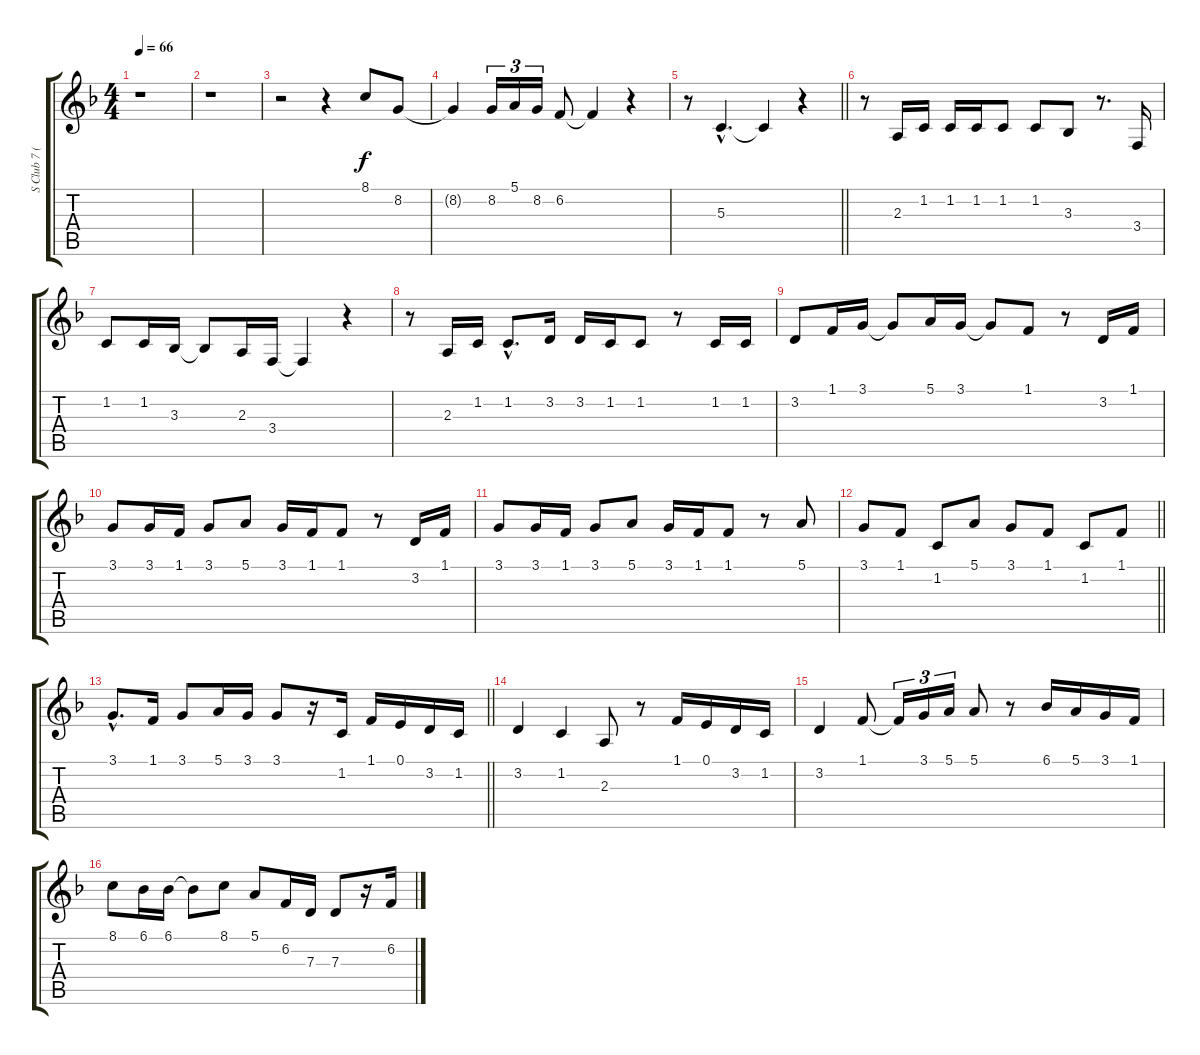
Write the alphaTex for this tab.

\track ("S Club 7 (girl)" "S Club 7 (") {instrument panflute}
\staff {score tabs}
\tuning (E4 B3 G3 D3 A2 E2) {hide}
\ts (4 4)
\tempo 66
\clef g2
\ks f
r.1{dy f instrument panflute} |
r.1 |
r.2 r.4 8.1.8 8.2.8 |
8.2{t}.4 8.2.16{tu (3 2)} 5.1.16{tu (3 2)} 8.2.16{tu (3 2)} 6.2.8 6.2{t}.4 r.4 |
\barLineRight lightlight
r.8 5.3{hac}.4{d} 5.3{t}.4 r.4 |
r.8 2.3.16 1.2.16 1.2.16 1.2.16 1.2.8 1.2.8 3.3.8 r.8{d} 3.4.16 |
1.2.8 1.2.16 3.3.16 3.3{t}.8 2.3.16 3.4.16 3.4{t}.4 r.4 |
r.8 2.3.16 1.2.16 1.2{hac}.8{d} 3.2.16 3.2.16 1.2.16 1.2.8 r.8 1.2.16 1.2.16 |
3.2.8 1.1.16 3.1.16 3.1{t}.8 5.1.16 3.1.16 3.1{t}.8 1.1.8 r.8 3.2.16 1.1.16 |
3.1.8 3.1.16 1.1.16 3.1.8 5.1.8 3.1.16 1.1.16 1.1.8 r.8 3.2.16 1.1.16 |
3.1.8 3.1.16 1.1.16 3.1.8 5.1.8 3.1.16 1.1.16 1.1.8 r.8 5.1.8 |
\barLineRight lightlight
3.1.8 1.1.8 1.2.8 5.1.8 3.1.8 1.1.8 1.2.8 1.1.8 |
\barLineRight lightlight
3.1{hac}.8{d} 1.1.16 3.1.8 5.1.16 3.1.16 3.1.8 r.16 1.2.16 1.1.16 0.1.16 3.2.16 1.2.16 |
3.2.4 1.2.4 2.3.8 r.8 1.1.16 0.1.16 3.2.16 1.2.16 |
3.2.4 1.1.8 1.1{t}.16{tu (3 2)} 3.1.16{tu (3 2)} 5.1.16{tu (3 2)} 5.1.8 r.8 6.1.16 5.1.16 3.1.16 1.1.16 |
8.1.8 6.1.16 6.1.16 6.1{t}.8 8.1.8 5.1.8 6.2.16 7.3.16 7.3.8 r.16 6.2.16
